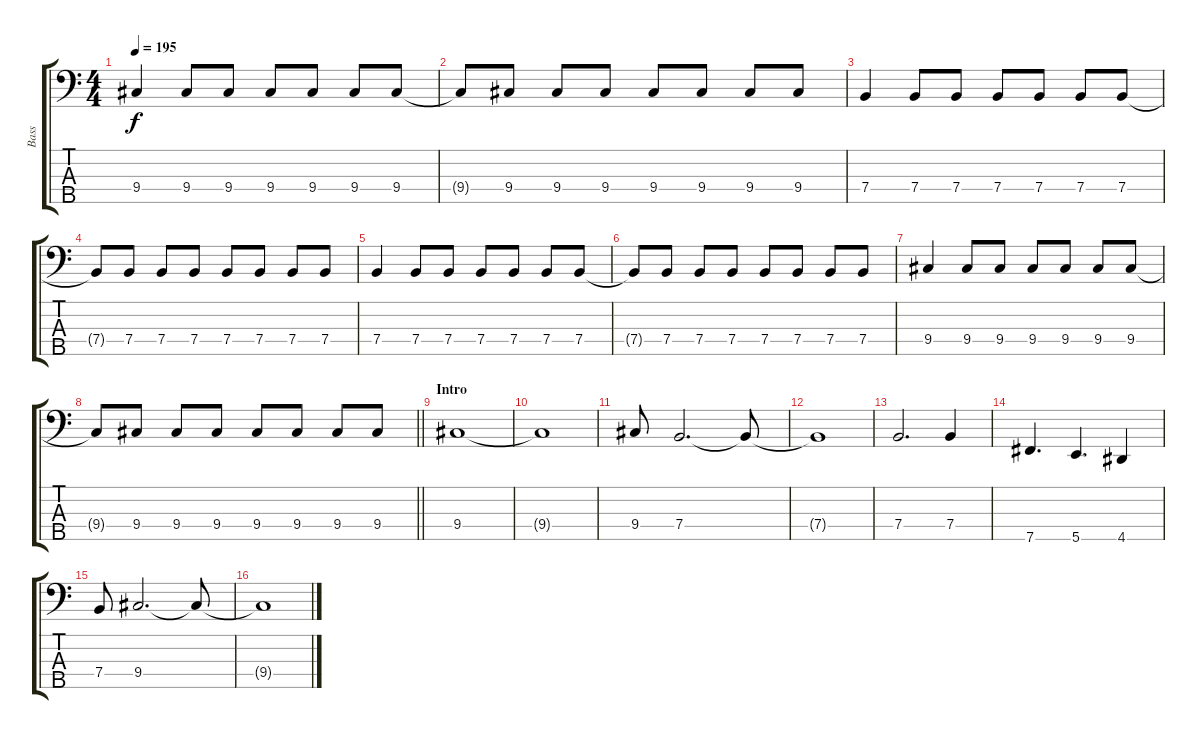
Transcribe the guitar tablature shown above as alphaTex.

\track ("Bass" "Bass") {instrument electricbasspick}
\staff {score tabs}
\tuning (G2 D2 A1 E1 B0) {hide}
\ts (4 4)
\tempo 195
\clef f4
\ks c
9.4.4{dy f} 9.4.8 9.4.8 9.4.8 9.4.8 9.4.8 9.4.8 |
9.4{t}.8 9.4.8 9.4.8 9.4.8 9.4.8 9.4.8 9.4.8 9.4.8 |
7.4.4 7.4.8 7.4.8 7.4.8 7.4.8 7.4.8 7.4.8 |
7.4{t}.8 7.4.8 7.4.8 7.4.8 7.4.8 7.4.8 7.4.8 7.4.8 |
7.4.4 7.4.8 7.4.8 7.4.8 7.4.8 7.4.8 7.4.8 |
7.4{t}.8 7.4.8 7.4.8 7.4.8 7.4.8 7.4.8 7.4.8 7.4.8 |
9.4.4 9.4.8 9.4.8 9.4.8 9.4.8 9.4.8 9.4.8 |
\barLineRight lightlight
9.4{t}.8 9.4.8 9.4.8 9.4.8 9.4.8 9.4.8 9.4.8 9.4.8 |
\section ("" "Intro")
9.4.1 |
9.4{t}.1 |
9.4.8 7.4.2{d} 7.4{t}.8 |
7.4{t}.1 |
7.4.2{d} 7.4.4 |
7.5.4{d} 5.5.4{d} 4.5.4 |
7.4.8 9.4.2{d} 9.4{t}.8 |
9.4{t}.1
